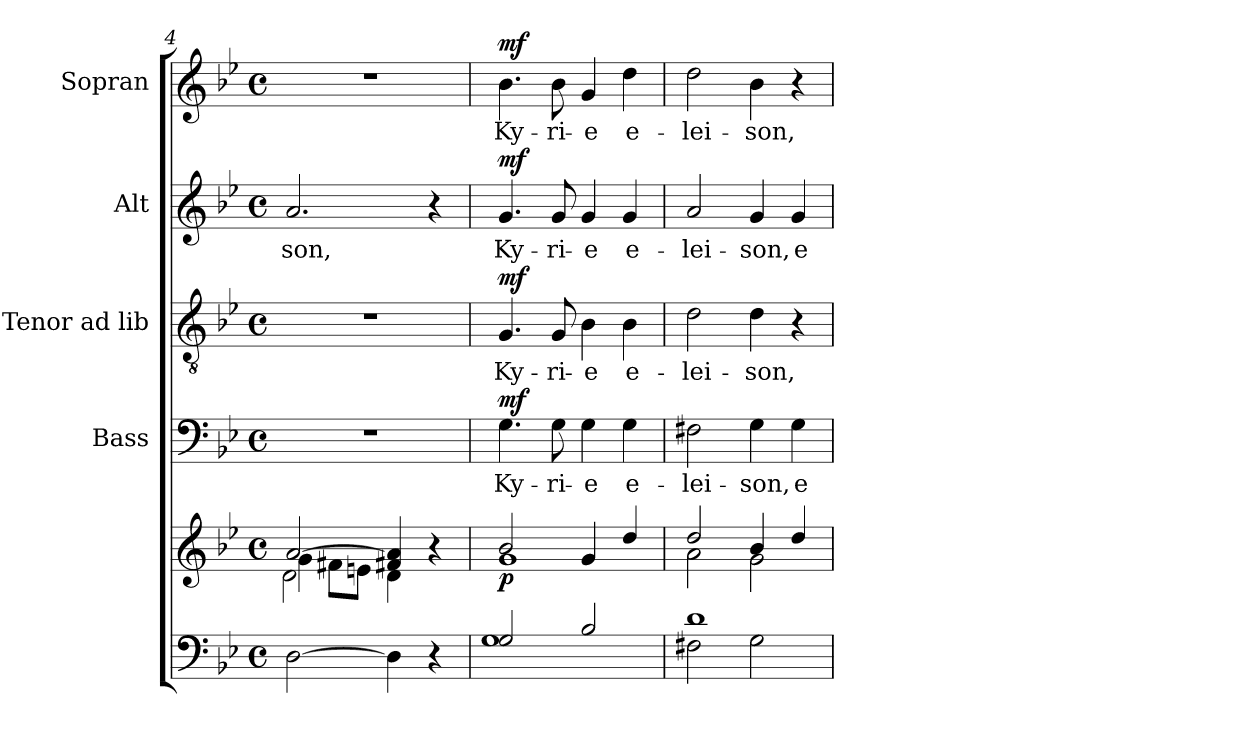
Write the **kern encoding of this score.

**kern	**kern	**dynam	**kern	**text	**dynam	**kern	**text	**dynam	**kern	**text	**dynam	**kern	**text	**dynam
*part5	*part5	*part5	*part4	*part4	*part4	*part3	*part3	*part3	*part2	*part2	*part2	*part1	*part1	*part1
*staff6	*staff5	*staff5/6	*staff4	*staff4	*staff4	*staff3	*staff3	*staff3	*staff2	*staff2	*staff2	*staff1	*staff1	*staff1
*	*	*	*I"Bass	*	*	*I"Tenor ad lib	*	*	*I"Alt	*	*	*I"Sopran	*	*
*	*	*	*I'B	*	*	*I'T	*	*	*I'A	*	*	*I'S	*	*
*clefF4	*clefG2	*	*clefF4	*	*	*clefGv2	*	*	*clefG2	*	*	*clefG2	*	*
*k[b-e-]	*k[b-e-]	*	*k[b-e-]	*	*	*k[b-e-]	*	*	*k[b-e-]	*	*	*k[b-e-]	*	*
*B-:	*B-:	*	*B-:	*	*	*B-:	*	*	*B-:	*	*	*B-:	*	*
*M4/4	*M4/4	*	*M4/4	*	*	*M4/4	*	*	*M4/4	*	*	*M4/4	*	*
*met(c)	*met(c)	*	*met(c)	*	*	*met(c)	*	*	*met(c)	*	*	*met(c)	*	*
=4	=4	=4	=4	=4	=4	=4	=4	=4	=4	=4	=4	=4	=4	=4
*	*^	*	*	*	*	*	*	*	*	*	*	*	*	*
*	*	*^	*	*	*	*	*	*	*	*	*	*	*	*	*
!	!	!	!	!	!	!	!	!	!	!	!	!LO:LY:b	!	!	!	!
[2D\	[>2a/	4g\	2d\	.	1r	.	.	1r	.	.	2.a/	-son,	.	1r	.	.
.	.	8f#X\L	.	.	.	.	.	.	.	.	.	.	.	.	.	.
.	.	8en\J	.	.	.	.	.	.	.	.	.	.	.	.	.	.
4D\]	4f#X/ 4a/]	2ryy	4d\	.	.	.	.	.	.	.	.	.	.	.	.	.
4r	4r	.	4ryy	.	.	.	.	.	.	.	4r	.	.	.	.	.
=5	=5	=5	=5	=5	=5	=5	=5	=5	=5	=5	=5	=5	=5	=5	=5	=5
*^	*	*	*	*	*	*	*	*	*	*	*	*	*	*	*	*
!	!	!	!	!	!LO:DY:b	!	!LO:LY:b	!LO:DY:a	!	!LO:LY:b	!LO:DY:a	!	!LO:LY:b	!LO:DY:a	!	!LO:LY:b	!LO:DY:a
*	*	*	*v	*v	*	*	*	*	*	*	*	*	*	*	*	*	*
2G/	1G	2b-/	1g	p	4.G\	Ky-	mf	4.G/	Ky-	mf	4.g/	Ky-	mf	4.b-\	Ky-	mf
!	!	!	!	!	!	!LO:LY:b	!	!	!LO:LY:b	!	!	!LO:LY:b	!	!	!LO:LY:b	!
.	.	.	.	.	8G\	-ri-	.	8G/	-ri-	.	8g/	-ri-	.	8b-\	-ri-	.
!	!	!	!	!	!	!LO:LY:b	!	!	!LO:LY:b	!	!	!LO:LY:b	!	!	!LO:LY:b	!
2B-/	.	4g/	.	.	4G\	-e	.	4B-\	-e	.	4g/	-e	.	4g/	-e	.
!	!	!	!	!	!	!LO:LY:b	!	!	!LO:LY:b	!	!	!LO:LY:b	!	!	!LO:LY:b	!
.	.	4dd/	.	.	4G\	e-	.	4B-\	e-	.	4g/	e-	.	4dd\	e-	.
=6	=6	=6	=6	=6	=6	=6	=6	=6	=6	=6	=6	=6	=6	=6	=6	=6
!	!	!	!	!	!	!LO:LY:b	!	!	!LO:LY:b	!	!	!LO:LY:b	!	!	!LO:LY:b	!
1d	2F#X\	2dd/	2a\	.	2F#X\	-lei-	.	2d\	-lei-	.	2a/	-lei-	.	2dd\	-lei-	.
!	!	!	!	!	!	!LO:LY:b	!	!	!LO:LY:b	!	!	!LO:LY:b	!	!	!LO:LY:b	!
.	2G\	4b-/	2g\	.	4G\	-son,	.	4d\	-son,	.	4g/	-son,	.	4b-\	-son,	.
!	!	!	!	!	!	!LO:LY:b	!	!	!	!	!	!LO:LY:b	!	!	!	!
.	.	4dd/	.	.	4G\	e-	.	4r	.	.	4g/	e-	.	4r	.	.
*v	*v	*	*	*	*	*	*	*	*	*	*	*	*	*	*	*
*	*v	*v	*	*	*	*	*	*	*	*	*	*	*	*	*
=	=	=	=	=	=	=	=	=	=	=	=	=	=	=
*-	*-	*-	*-	*-	*-	*-	*-	*-	*-	*-	*-	*-	*-	*-
